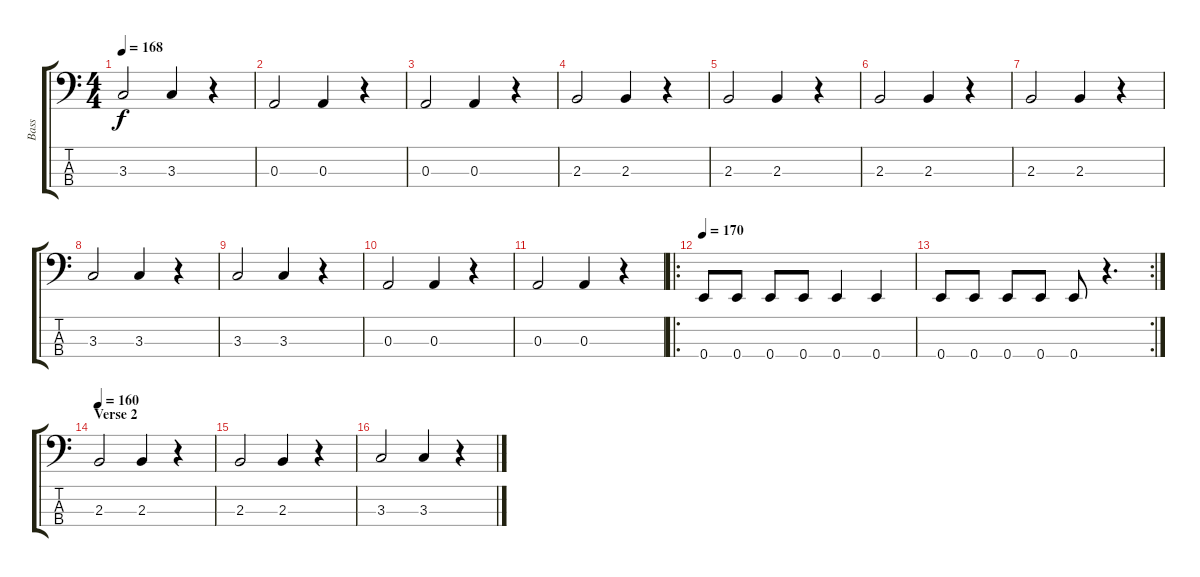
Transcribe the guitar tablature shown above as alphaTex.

\track ("Bass" "Bass") {instrument electricbassfinger}
\staff {score tabs}
\tuning (G2 D2 A1 E1) {hide}
\ts (4 4)
\tempo 168
\clef f4
\ks c
3.3.2{dy f} 3.3.4 r.4 |
0.3.2 0.3.4 r.4 |
0.3.2 0.3.4 r.4 |
2.3.2 2.3.4 r.4 |
2.3.2 2.3.4 r.4 |
\section ("" "")
2.3.2 2.3.4 r.4 |
2.3.2 2.3.4 r.4 |
3.3.2 3.3.4 r.4 |
3.3.2 3.3.4 r.4 |
0.3.2 0.3.4 r.4 |
0.3.2 0.3.4 r.4 |
\ro
\tempo 170
0.4.8 0.4.8 0.4.8 0.4.8 0.4.4 0.4.4 |
\rc 2
0.4.8 0.4.8 0.4.8 0.4.8 0.4.8 r.4{d} |
\section ("" "Verse 2")
\tempo 160
2.3.2 2.3.4 r.4 |
2.3.2 2.3.4 r.4 |
3.3.2 3.3.4 r.4
